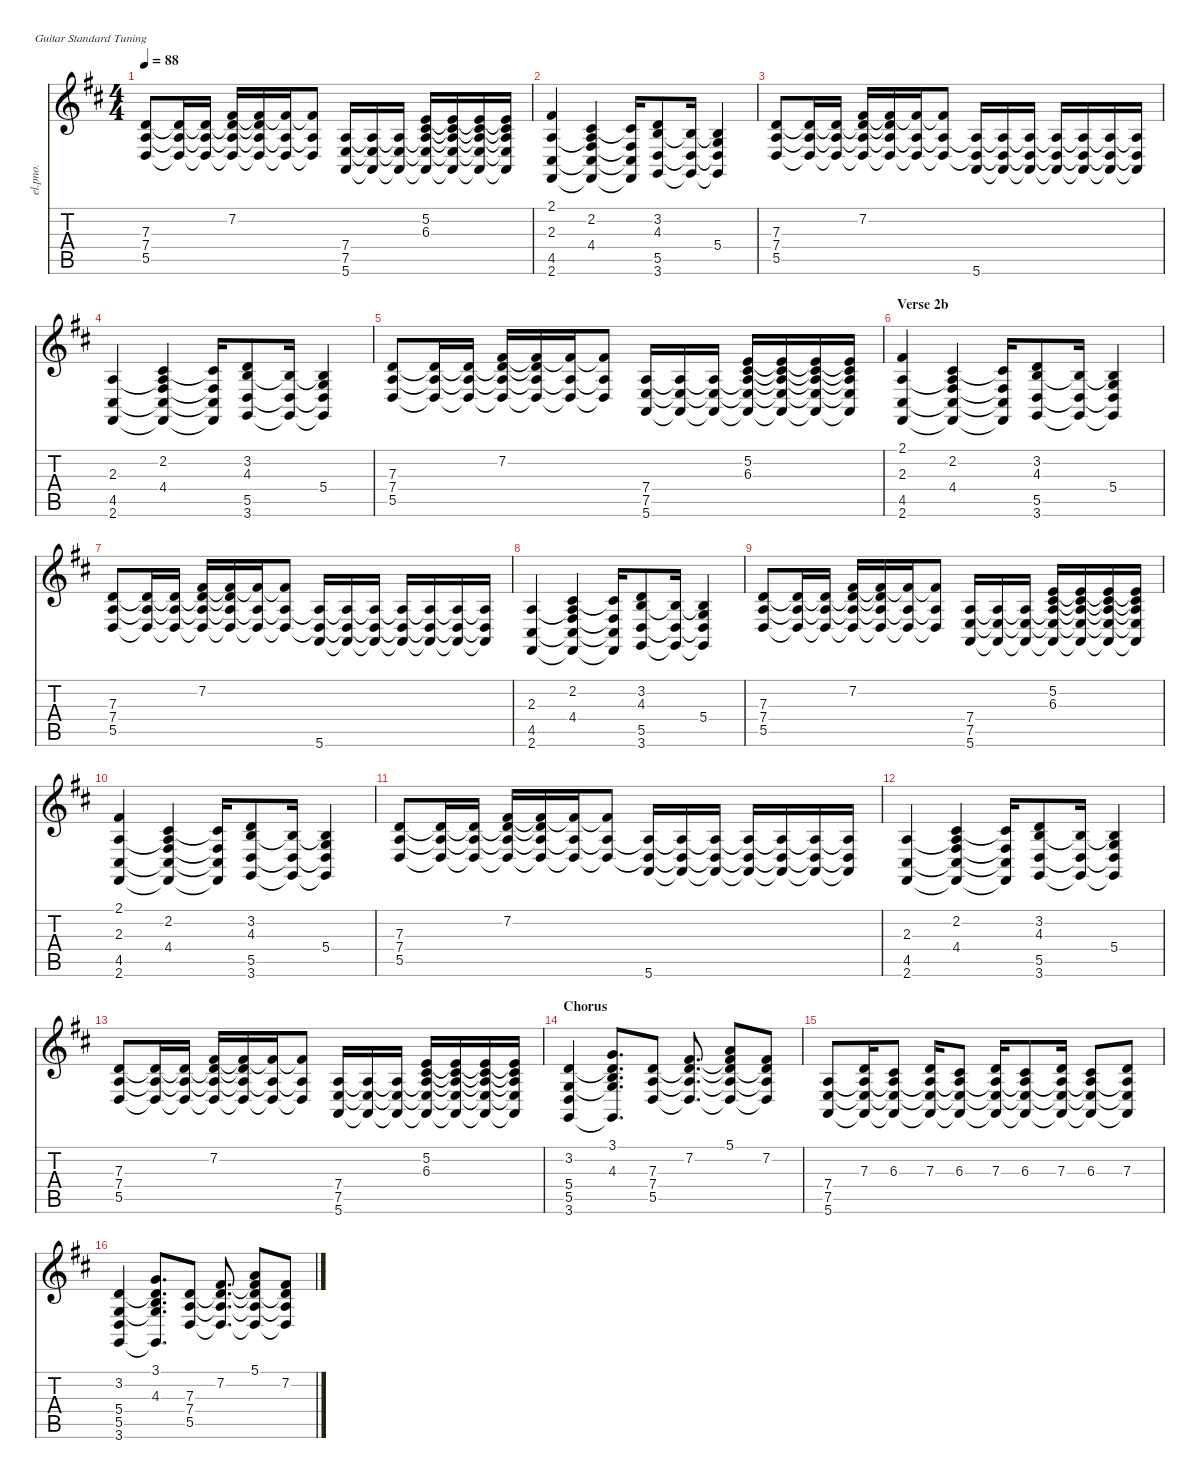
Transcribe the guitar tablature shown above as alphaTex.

\defaultSystemsLayout 4
\hideDynamics
\bracketExtendMode nobrackets
\otherSystemsTrackNameOrientation horizontal
\track ("E-Piano Rhythm" "el.pno.") {instrument electricpiano1}
\staff {score tabs}
\tuning (E4 B3 G3 D3 A2 E2)
\ts (4 4)
\tempo 88
\clef g2
\ks d
(5.5{acc forcenatural} 7.4{acc forcenatural} 7.3{acc forcenatural}).8{dy mf beam Up} (5.5{t acc forcenatural} 7.4{t acc forcenatural} 7.3{t acc forcenatural}).16{beam Up} (5.5{t acc forcenatural} 7.4{t acc forcenatural} 7.3{t acc forcenatural}).16{beam Up} (5.5{t acc forcenatural} 7.4{t acc forcenatural} 7.3{t acc forcenatural} 7.2{acc #}).16{beam Up} (5.5{t acc forcenatural} 7.4{t acc forcenatural} 7.3{t acc forcenatural} 7.2{t acc #}).16{beam Up} (5.5{t acc forcenatural} 7.4{t acc forcenatural} 7.2{t acc #}).16{beam Up} (5.5{t acc forcenatural} 7.4{t acc forcenatural} 7.2{t acc #}).8{beam Up} (7.4{acc forcenatural} 7.5{acc forcenatural} 5.6{acc forcenatural}).16{beam Up} (5.6{t acc forcenatural} 7.4{t acc forcenatural} 7.5{t acc forcenatural}).16{beam Up} (5.6{t acc forcenatural} 7.4{t acc forcenatural} 7.5{t acc forcenatural}).16{beam Up} (5.6{t acc forcenatural} 7.4{t acc forcenatural} 7.5{t acc forcenatural} 6.3{acc #} 5.2{acc forcenatural}).16{beam Up} (5.6{t acc forcenatural} 7.4{t acc forcenatural} 7.5{t acc forcenatural} 5.2{t acc forcenatural} 6.3{t acc #}).16{beam Up} (5.6{t acc forcenatural} 7.4{t acc forcenatural} 7.5{t acc forcenatural} 5.2{t acc forcenatural} 6.3{t acc #}).16{beam Up} (7.4{t acc forcenatural} 7.5{t acc forcenatural} 5.6{t acc forcenatural} 5.2{t acc forcenatural} 6.3{t acc #}).16{beam Up} |
(2.6{acc #} 4.5{acc #} 2.3{acc forcenatural} 2.1{acc #}).4{beam Up} (4.4{acc #} 4.5{t acc #} 2.6{t acc #} 2.3{t acc forcenatural} 2.2{acc #}).4{beam Up} (4.4{t acc #} 2.2{t acc #} 4.5{t acc #} 2.6{t acc #}).16{beam Up} (3.2{acc forcenatural} 4.3{acc forcenatural} 3.6{acc forcenatural} 5.5{acc forcenatural}).8{beam Up} (5.5{t acc forcenatural} 3.6{t acc forcenatural} 4.3{t acc forcenatural}).16{beam Up} (5.4{acc forcenatural} 4.3{t acc forcenatural} 5.5{t acc forcenatural} 3.6{t acc forcenatural}).4{beam Up} |
(5.5{acc forcenatural} 7.4{acc forcenatural} 7.3{acc forcenatural}).8{beam Up} (5.5{t acc forcenatural} 7.4{t acc forcenatural} 7.3{t acc forcenatural}).16{beam Up} (5.5{t acc forcenatural} 7.4{t acc forcenatural} 7.3{t acc forcenatural}).16{beam Up} (5.5{t acc forcenatural} 7.4{t acc forcenatural} 7.3{t acc forcenatural} 7.2{acc #}).16{beam Up} (5.5{t acc forcenatural} 7.4{t acc forcenatural} 7.3{t acc forcenatural} 7.2{t acc #}).16{beam Up} (5.5{t acc forcenatural} 7.4{t acc forcenatural} 7.2{t acc #}).16{beam Up} (5.5{t acc forcenatural} 7.4{t acc forcenatural} 7.2{t acc #}).8{beam Up} (5.6{acc forcenatural} 5.5{t acc forcenatural} 7.4{t acc forcenatural}).16{beam Up} (5.5{t acc forcenatural} 7.4{t acc forcenatural} 5.6{t acc forcenatural}).16{beam Up} (5.5{t acc forcenatural} 7.4{t acc forcenatural} 5.6{t acc forcenatural}).16{beam Up} (5.6{t acc forcenatural} 5.5{t acc forcenatural} 7.4{t acc forcenatural}).16{beam Up} (5.6{t acc forcenatural} 5.5{t acc forcenatural} 7.4{t acc forcenatural}).16{beam Up} (5.6{t acc forcenatural} 5.5{t acc forcenatural} 7.4{t acc forcenatural}).16{beam Up} (5.6{t acc forcenatural} 5.5{t acc forcenatural} 7.4{t acc forcenatural}).16{beam Up} |
(2.6{acc #} 4.5{acc #} 2.3{acc forcenatural}).4{beam Up} (4.4{acc #} 4.5{t acc #} 2.6{t acc #} 2.3{t acc forcenatural} 2.2{acc #}).4{beam Up} (4.4{t acc #} 2.2{t acc #} 4.5{t acc #} 2.6{t acc #}).16{beam Up} (3.2{acc forcenatural} 4.3{acc forcenatural} 3.6{acc forcenatural} 5.5{acc forcenatural}).8{beam Up} (5.5{t acc forcenatural} 3.6{t acc forcenatural} 4.3{t acc forcenatural}).16{beam Up} (5.4{acc forcenatural} 4.3{t acc forcenatural} 5.5{t acc forcenatural} 3.6{t acc forcenatural}).4{beam Up} |
(5.5{acc forcenatural} 7.4{acc forcenatural} 7.3{acc forcenatural}).8{beam Up} (5.5{t acc forcenatural} 7.4{t acc forcenatural} 7.3{t acc forcenatural}).16{beam Up} (5.5{t acc forcenatural} 7.4{t acc forcenatural} 7.3{t acc forcenatural}).16{beam Up} (5.5{t acc forcenatural} 7.4{t acc forcenatural} 7.3{t acc forcenatural} 7.2{acc #}).16{beam Up} (5.5{t acc forcenatural} 7.4{t acc forcenatural} 7.3{t acc forcenatural} 7.2{t acc #}).16{beam Up} (5.5{t acc forcenatural} 7.4{t acc forcenatural} 7.2{t acc #}).16{beam Up} (5.5{t acc forcenatural} 7.4{t acc forcenatural} 7.2{t acc #}).8{beam Up} (7.4{acc forcenatural} 7.5{acc forcenatural} 5.6{acc forcenatural}).16{beam Up} (5.6{t acc forcenatural} 7.4{t acc forcenatural} 7.5{t acc forcenatural}).16{beam Up} (5.6{t acc forcenatural} 7.4{t acc forcenatural} 7.5{t acc forcenatural}).16{beam Up} (5.6{t acc forcenatural} 7.4{t acc forcenatural} 7.5{t acc forcenatural} 6.3{acc #} 5.2{acc forcenatural}).16{beam Up} (5.6{t acc forcenatural} 7.4{t acc forcenatural} 7.5{t acc forcenatural} 5.2{t acc forcenatural} 6.3{t acc #}).16{beam Up} (5.6{t acc forcenatural} 7.4{t acc forcenatural} 7.5{t acc forcenatural} 5.2{t acc forcenatural} 6.3{t acc #}).16{beam Up} (7.4{t acc forcenatural} 7.5{t acc forcenatural} 5.6{t acc forcenatural} 5.2{t acc forcenatural} 6.3{t acc #}).16{beam Up} |
\section ("" "Verse 2b")
(2.6{acc #} 4.5{acc #} 2.3{acc forcenatural} 2.1{acc #}).4{beam Up} (4.4{acc #} 4.5{t acc #} 2.6{t acc #} 2.3{t acc forcenatural} 2.2{acc #}).4{beam Up} (4.4{t acc #} 2.2{t acc #} 4.5{t acc #} 2.6{t acc #}).16{beam Up} (3.2{acc forcenatural} 4.3{acc forcenatural} 3.6{acc forcenatural} 5.5{acc forcenatural}).8{beam Up} (5.5{t acc forcenatural} 3.6{t acc forcenatural} 4.3{t acc forcenatural}).16{beam Up} (5.4{acc forcenatural} 4.3{t acc forcenatural} 5.5{t acc forcenatural} 3.6{t acc forcenatural}).4{beam Up} |
(5.5{acc forcenatural} 7.4{acc forcenatural} 7.3{acc forcenatural}).8{beam Up} (5.5{t acc forcenatural} 7.4{t acc forcenatural} 7.3{t acc forcenatural}).16{beam Up} (5.5{t acc forcenatural} 7.4{t acc forcenatural} 7.3{t acc forcenatural}).16{beam Up} (5.5{t acc forcenatural} 7.4{t acc forcenatural} 7.3{t acc forcenatural} 7.2{acc #}).16{beam Up} (5.5{t acc forcenatural} 7.4{t acc forcenatural} 7.3{t acc forcenatural} 7.2{t acc #}).16{beam Up} (5.5{t acc forcenatural} 7.4{t acc forcenatural} 7.2{t acc #}).16{beam Up} (5.5{t acc forcenatural} 7.4{t acc forcenatural} 7.2{t acc #}).8{beam Up} (5.6{acc forcenatural} 5.5{t acc forcenatural} 7.4{t acc forcenatural}).16{beam Up} (5.5{t acc forcenatural} 7.4{t acc forcenatural} 5.6{t acc forcenatural}).16{beam Up} (5.5{t acc forcenatural} 7.4{t acc forcenatural} 5.6{t acc forcenatural}).16{beam Up} (5.6{t acc forcenatural} 5.5{t acc forcenatural} 7.4{t acc forcenatural}).16{beam Up} (5.6{t acc forcenatural} 5.5{t acc forcenatural} 7.4{t acc forcenatural}).16{beam Up} (5.6{t acc forcenatural} 5.5{t acc forcenatural} 7.4{t acc forcenatural}).16{beam Up} (5.6{t acc forcenatural} 5.5{t acc forcenatural} 7.4{t acc forcenatural}).16{beam Up} |
(2.6{acc #} 4.5{acc #} 2.3{acc forcenatural}).4{beam Up} (4.4{acc #} 4.5{t acc #} 2.6{t acc #} 2.3{t acc forcenatural} 2.2{acc #}).4{beam Up} (4.4{t acc #} 2.2{t acc #} 4.5{t acc #} 2.6{t acc #}).16{beam Up} (3.2{acc forcenatural} 4.3{acc forcenatural} 3.6{acc forcenatural} 5.5{acc forcenatural}).8{beam Up} (5.5{t acc forcenatural} 3.6{t acc forcenatural} 4.3{t acc forcenatural}).16{beam Up} (5.4{acc forcenatural} 4.3{t acc forcenatural} 5.5{t acc forcenatural} 3.6{t acc forcenatural}).4{beam Up} |
(5.5{acc forcenatural} 7.4{acc forcenatural} 7.3{acc forcenatural}).8{beam Up} (5.5{t acc forcenatural} 7.4{t acc forcenatural} 7.3{t acc forcenatural}).16{beam Up} (5.5{t acc forcenatural} 7.4{t acc forcenatural} 7.3{t acc forcenatural}).16{beam Up} (5.5{t acc forcenatural} 7.4{t acc forcenatural} 7.3{t acc forcenatural} 7.2{acc #}).16{beam Up} (5.5{t acc forcenatural} 7.4{t acc forcenatural} 7.3{t acc forcenatural} 7.2{t acc #}).16{beam Up} (5.5{t acc forcenatural} 7.4{t acc forcenatural} 7.2{t acc #}).16{beam Up} (5.5{t acc forcenatural} 7.4{t acc forcenatural} 7.2{t acc #}).8{beam Up} (7.4{acc forcenatural} 7.5{acc forcenatural} 5.6{acc forcenatural}).16{beam Up} (5.6{t acc forcenatural} 7.4{t acc forcenatural} 7.5{t acc forcenatural}).16{beam Up} (5.6{t acc forcenatural} 7.4{t acc forcenatural} 7.5{t acc forcenatural}).16{beam Up} (5.6{t acc forcenatural} 7.4{t acc forcenatural} 7.5{t acc forcenatural} 6.3{acc #} 5.2{acc forcenatural}).16{beam Up} (5.6{t acc forcenatural} 7.4{t acc forcenatural} 7.5{t acc forcenatural} 5.2{t acc forcenatural} 6.3{t acc #}).16{beam Up} (5.6{t acc forcenatural} 7.4{t acc forcenatural} 7.5{t acc forcenatural} 5.2{t acc forcenatural} 6.3{t acc #}).16{beam Up} (7.4{t acc forcenatural} 7.5{t acc forcenatural} 5.6{t acc forcenatural} 5.2{t acc forcenatural} 6.3{t acc #}).16{beam Up} |
(2.6{acc #} 4.5{acc #} 2.3{acc forcenatural} 2.1{acc #}).4{beam Up} (4.4{acc #} 4.5{t acc #} 2.6{t acc #} 2.3{t acc forcenatural} 2.2{acc #}).4{beam Up} (4.4{t acc #} 2.2{t acc #} 4.5{t acc #} 2.6{t acc #}).16{beam Up} (3.2{acc forcenatural} 4.3{acc forcenatural} 3.6{acc forcenatural} 5.5{acc forcenatural}).8{beam Up} (5.5{t acc forcenatural} 3.6{t acc forcenatural} 4.3{t acc forcenatural}).16{beam Up} (5.4{acc forcenatural} 4.3{t acc forcenatural} 5.5{t acc forcenatural} 3.6{t acc forcenatural}).4{beam Up} |
(5.5{acc forcenatural} 7.4{acc forcenatural} 7.3{acc forcenatural}).8{beam Up} (5.5{t acc forcenatural} 7.4{t acc forcenatural} 7.3{t acc forcenatural}).16{beam Up} (5.5{t acc forcenatural} 7.4{t acc forcenatural} 7.3{t acc forcenatural}).16{beam Up} (5.5{t acc forcenatural} 7.4{t acc forcenatural} 7.3{t acc forcenatural} 7.2{acc #}).16{beam Up} (5.5{t acc forcenatural} 7.4{t acc forcenatural} 7.3{t acc forcenatural} 7.2{t acc #}).16{beam Up} (5.5{t acc forcenatural} 7.4{t acc forcenatural} 7.2{t acc #}).16{beam Up} (5.5{t acc forcenatural} 7.4{t acc forcenatural} 7.2{t acc #}).8{beam Up} (5.6{acc forcenatural} 5.5{t acc forcenatural} 7.4{t acc forcenatural}).16{beam Up} (5.5{t acc forcenatural} 7.4{t acc forcenatural} 5.6{t acc forcenatural}).16{beam Up} (5.5{t acc forcenatural} 7.4{t acc forcenatural} 5.6{t acc forcenatural}).16{beam Up} (5.6{t acc forcenatural} 5.5{t acc forcenatural} 7.4{t acc forcenatural}).16{beam Up} (5.6{t acc forcenatural} 5.5{t acc forcenatural} 7.4{t acc forcenatural}).16{beam Up} (5.6{t acc forcenatural} 5.5{t acc forcenatural} 7.4{t acc forcenatural}).16{beam Up} (5.6{t acc forcenatural} 5.5{t acc forcenatural} 7.4{t acc forcenatural}).16{beam Up} |
(2.6{acc #} 4.5{acc #} 2.3{acc forcenatural}).4{beam Up} (4.4{acc #} 4.5{t acc #} 2.6{t acc #} 2.3{t acc forcenatural} 2.2{acc #}).4{beam Up} (4.4{t acc #} 2.2{t acc #} 4.5{t acc #} 2.6{t acc #}).16{beam Up} (3.2{acc forcenatural} 4.3{acc forcenatural} 3.6{acc forcenatural} 5.5{acc forcenatural}).8{beam Up} (5.5{t acc forcenatural} 3.6{t acc forcenatural} 4.3{t acc forcenatural}).16{beam Up} (5.4{acc forcenatural} 4.3{t acc forcenatural} 5.5{t acc forcenatural} 3.6{t acc forcenatural}).4{beam Up} |
(5.5{acc forcenatural} 7.4{acc forcenatural} 7.3{acc forcenatural}).8{beam Up} (5.5{t acc forcenatural} 7.4{t acc forcenatural} 7.3{t acc forcenatural}).16{beam Up} (5.5{t acc forcenatural} 7.4{t acc forcenatural} 7.3{t acc forcenatural}).16{beam Up} (5.5{t acc forcenatural} 7.4{t acc forcenatural} 7.3{t acc forcenatural} 7.2{acc #}).16{beam Up} (5.5{t acc forcenatural} 7.4{t acc forcenatural} 7.3{t acc forcenatural} 7.2{t acc #}).16{beam Up} (5.5{t acc forcenatural} 7.4{t acc forcenatural} 7.2{t acc #}).16{beam Up} (5.5{t acc forcenatural} 7.4{t acc forcenatural} 7.2{t acc #}).8{beam Up} (7.4{acc forcenatural} 7.5{acc forcenatural} 5.6{acc forcenatural}).16{beam Up} (5.6{t acc forcenatural} 7.4{t acc forcenatural} 7.5{t acc forcenatural}).16{beam Up} (5.6{t acc forcenatural} 7.4{t acc forcenatural} 7.5{t acc forcenatural}).16{beam Up} (5.6{t acc forcenatural} 7.4{t acc forcenatural} 7.5{t acc forcenatural} 6.3{acc #} 5.2{acc forcenatural}).16{beam Up} (5.6{t acc forcenatural} 7.4{t acc forcenatural} 7.5{t acc forcenatural} 5.2{t acc forcenatural} 6.3{t acc #}).16{beam Up} (5.6{t acc forcenatural} 7.4{t acc forcenatural} 7.5{t acc forcenatural} 5.2{t acc forcenatural} 6.3{t acc #}).16{beam Up} (7.4{t acc forcenatural} 7.5{t acc forcenatural} 5.6{t acc forcenatural} 5.2{t acc forcenatural} 6.3{t acc #}).16{beam Up} |
\section ("" "Chorus")
(3.6{acc forcenatural} 5.5{acc forcenatural} 5.4{acc forcenatural} 3.2{acc forcenatural}).4{beam Up} (3.1{acc forcenatural} 3.2{t acc forcenatural} 5.4{t acc forcenatural} 3.6{t acc forcenatural} 4.3{acc forcenatural}).8{d beam Up} (5.5{acc forcenatural} 7.4{acc forcenatural} 7.3{acc forcenatural}).8{beam Up} (5.5{t acc forcenatural} 7.3{t acc forcenatural} 7.2{acc #} 7.4{t acc forcenatural}).8{d beam Up} (5.1{acc forcenatural} 7.2{t acc #} 7.3{t acc forcenatural} 7.4{t acc forcenatural} 5.5{t acc forcenatural}).8{beam Up} (7.2{acc #} 7.3{t acc forcenatural} 7.4{t acc forcenatural} 5.5{t acc forcenatural}).8{beam Up} |
(5.6{acc forcenatural} 7.5{acc forcenatural} 7.4{acc forcenatural}).8{beam Up} (7.3{acc forcenatural} 7.4{t acc forcenatural} 7.5{t acc forcenatural} 5.6{t acc forcenatural}).16{beam Up} (6.3{acc #} 7.4{t acc forcenatural} 7.5{t acc forcenatural} 5.6{t acc forcenatural}).8{beam Up} (7.3{acc forcenatural} 7.4{t acc forcenatural} 7.5{t acc forcenatural} 5.6{t acc forcenatural}).16{beam Up} (6.3{acc #} 7.4{t acc forcenatural} 7.5{t acc forcenatural} 5.6{t acc forcenatural}).8{beam Up} (7.3{acc forcenatural} 7.4{t acc forcenatural} 7.5{t acc forcenatural} 5.6{t acc forcenatural}).16{beam Up} (6.3{acc #} 7.4{t acc forcenatural} 7.5{t acc forcenatural} 5.6{t acc forcenatural}).8{beam Up} (7.3{acc forcenatural} 7.4{t acc forcenatural} 7.5{t acc forcenatural} 5.6{t acc forcenatural}).16{beam Up} (6.3{acc #} 7.4{t acc forcenatural} 7.5{t acc forcenatural} 5.6{t acc forcenatural}).8{beam Up} (7.3{acc forcenatural} 7.4{t acc forcenatural} 7.5{t acc forcenatural} 5.6{t acc forcenatural}).8{beam Up} |
(3.6{acc forcenatural} 5.5{acc forcenatural} 5.4{acc forcenatural} 3.2{acc forcenatural}).4{beam Up} (3.1{acc forcenatural} 3.2{t acc forcenatural} 5.4{t acc forcenatural} 3.6{t acc forcenatural} 4.3{acc forcenatural}).8{d beam Up} (5.5{acc forcenatural} 7.4{acc forcenatural} 7.3{acc forcenatural}).8{beam Up} (5.5{t acc forcenatural} 7.3{t acc forcenatural} 7.2{acc #} 7.4{t acc forcenatural}).8{d beam Up} (5.1{acc forcenatural} 7.2{t acc #} 7.3{t acc forcenatural} 7.4{t acc forcenatural} 5.5{t acc forcenatural}).8{beam Up} (7.2{acc #} 7.3{t acc forcenatural} 7.4{t acc forcenatural} 5.5{t acc forcenatural}).8{beam Up}
